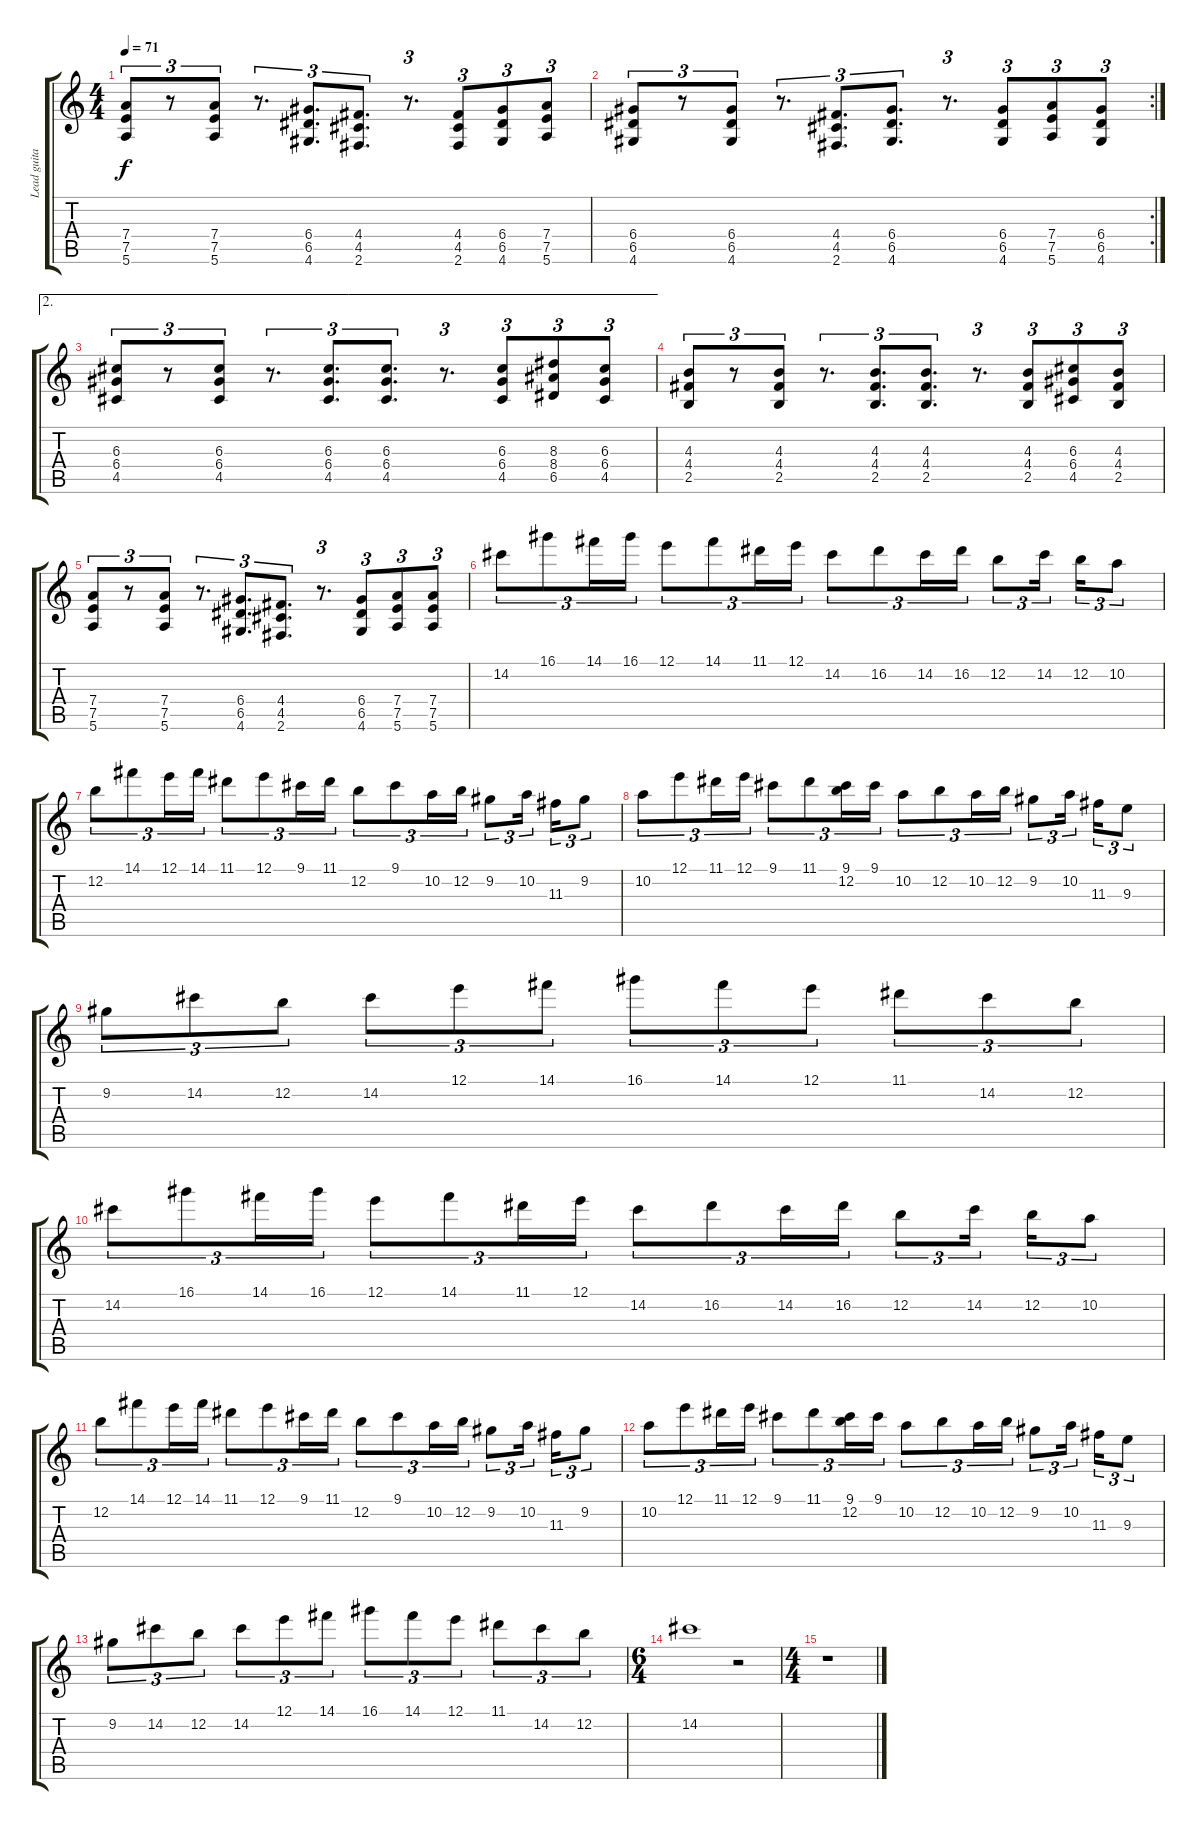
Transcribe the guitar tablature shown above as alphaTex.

\track ("Lead guitar" "Lead guita") {instrument distortionguitar}
\staff {score tabs}
\tuning (E4 B3 G3 D3 A2 E2) {hide}
\ts (4 4)
\tempo 71
\clef g2
\ks c
(7.4 7.5 5.6).8{tu (3 2) dy f} r.8{tu (3 2)} (7.4 7.5 5.6).8{tu (3 2)} r.8{d tu (3 2)} (6.4 6.5 4.6).8{d tu (3 2)} (4.4 4.5 2.6).8{d tu (3 2)} r.8{d tu (3 2)} (4.4 4.5 2.6).8{tu (3 2)} (6.4 6.5 4.6).8{tu (3 2)} (7.4 7.5 5.6).8{tu (3 2)} |
\rc 2
(6.4 6.5 4.6).8{tu (3 2)} r.8{tu (3 2)} (6.4 6.5 4.6).8{tu (3 2)} r.8{d tu (3 2)} (4.4 4.5 2.6).8{d tu (3 2)} (6.4 6.5 4.6).8{d tu (3 2)} r.8{d tu (3 2)} (6.4 6.5 4.6).8{tu (3 2)} (7.4 7.5 5.6).8{tu (3 2)} (6.4 6.5 4.6).8{tu (3 2)} |
\ae 2
(6.3 6.4 4.5).8{tu (3 2)} r.8{tu (3 2)} (6.3 6.4 4.5).8{tu (3 2)} r.8{d tu (3 2)} (6.3 6.4 4.5).8{d tu (3 2)} (6.3 6.4 4.5).8{d tu (3 2)} r.8{d tu (3 2)} (6.3 6.4 4.5).8{tu (3 2)} (8.3 8.4 6.5).8{tu (3 2)} (6.3 6.4 4.5).8{tu (3 2)} |
(4.3 4.4 2.5).8{tu (3 2)} r.8{tu (3 2)} (4.3 4.4 2.5).8{tu (3 2)} r.8{d tu (3 2)} (4.3 4.4 2.5).8{d tu (3 2)} (4.3 4.4 2.5).8{d tu (3 2)} r.8{d tu (3 2)} (4.3 4.4 2.5).8{tu (3 2)} (6.3 6.4 4.5).8{tu (3 2)} (4.3 4.4 2.5).8{tu (3 2)} |
(7.4 7.5 5.6).8{tu (3 2)} r.8{tu (3 2)} (7.4 7.5 5.6).8{tu (3 2)} r.8{d tu (3 2)} (6.4 6.5 4.6).8{d tu (3 2)} (4.4 4.5 2.6).8{d tu (3 2)} r.8{d tu (3 2)} (6.4 6.5 4.6).8{tu (3 2)} (7.4 7.5 5.6).8{tu (3 2)} (7.4 7.5 5.6).8{tu (3 2)} |
14.2.8{tu (3 2) volume 14} 16.1.8{tu (3 2)} 14.1.16{tu (3 2)} 16.1.16{tu (3 2)} 12.1.8{tu (3 2)} 14.1.8{tu (3 2)} 11.1.16{tu (3 2)} 12.1.16{tu (3 2)} 14.2.8{tu (3 2)} 16.2.8{tu (3 2)} 14.2.16{tu (3 2)} 16.2.16{tu (3 2)} 12.2.8{tu (3 2)} 14.2.16{tu (3 2) beam splitsecondary} 12.2.16{tu (3 2)} 10.2.8{tu (3 2)} |
12.2.8{tu (3 2)} 14.1.8{tu (3 2)} 12.1.16{tu (3 2)} 14.1.16{tu (3 2)} 11.1.8{tu (3 2)} 12.1.8{tu (3 2)} 9.1.16{tu (3 2)} 11.1.16{tu (3 2)} 12.2.8{tu (3 2)} 9.1.8{tu (3 2)} 10.2.16{tu (3 2)} 12.2.16{tu (3 2)} 9.2.8{tu (3 2)} 10.2.16{tu (3 2) beam splitsecondary} 11.3.16{tu (3 2)} 9.2.8{tu (3 2)} |
10.2.8{tu (3 2)} 12.1.8{tu (3 2)} 11.1.16{tu (3 2)} 12.1.16{tu (3 2)} 9.1.8{tu (3 2)} 11.1.8{tu (3 2)} (9.1 12.2).16{tu (3 2)} 9.1.16{tu (3 2)} 10.2.8{tu (3 2)} 12.2.8{tu (3 2)} 10.2.16{tu (3 2)} 12.2.16{tu (3 2)} 9.2.8{tu (3 2)} 10.2.16{tu (3 2) beam splitsecondary} 11.3.16{tu (3 2)} 9.3.8{tu (3 2)} |
9.2.8{tu (3 2)} 14.2.8{tu (3 2)} 12.2.8{tu (3 2)} 14.2.8{tu (3 2)} 12.1.8{tu (3 2)} 14.1.8{tu (3 2)} 16.1.8{tu (3 2)} 14.1.8{tu (3 2)} 12.1.8{tu (3 2)} 11.1.8{tu (3 2)} 14.2.8{tu (3 2)} 12.2.8{tu (3 2)} |
14.2.8{tu (3 2)} 16.1.8{tu (3 2)} 14.1.16{tu (3 2)} 16.1.16{tu (3 2)} 12.1.8{tu (3 2)} 14.1.8{tu (3 2)} 11.1.16{tu (3 2)} 12.1.16{tu (3 2)} 14.2.8{tu (3 2)} 16.2.8{tu (3 2)} 14.2.16{tu (3 2)} 16.2.16{tu (3 2)} 12.2.8{tu (3 2)} 14.2.16{tu (3 2) beam splitsecondary} 12.2.16{tu (3 2)} 10.2.8{tu (3 2)} |
12.2.8{tu (3 2)} 14.1.8{tu (3 2)} 12.1.16{tu (3 2)} 14.1.16{tu (3 2)} 11.1.8{tu (3 2)} 12.1.8{tu (3 2)} 9.1.16{tu (3 2)} 11.1.16{tu (3 2)} 12.2.8{tu (3 2)} 9.1.8{tu (3 2)} 10.2.16{tu (3 2)} 12.2.16{tu (3 2)} 9.2.8{tu (3 2)} 10.2.16{tu (3 2) beam splitsecondary} 11.3.16{tu (3 2)} 9.2.8{tu (3 2)} |
10.2.8{tu (3 2)} 12.1.8{tu (3 2)} 11.1.16{tu (3 2)} 12.1.16{tu (3 2)} 9.1.8{tu (3 2)} 11.1.8{tu (3 2)} (9.1 12.2).16{tu (3 2)} 9.1.16{tu (3 2)} 10.2.8{tu (3 2)} 12.2.8{tu (3 2)} 10.2.16{tu (3 2)} 12.2.16{tu (3 2)} 9.2.8{tu (3 2)} 10.2.16{tu (3 2) beam splitsecondary} 11.3.16{tu (3 2)} 9.3.8{tu (3 2)} |
9.2.8{tu (3 2)} 14.2.8{tu (3 2)} 12.2.8{tu (3 2)} 14.2.8{tu (3 2)} 12.1.8{tu (3 2)} 14.1.8{tu (3 2)} 16.1.8{tu (3 2)} 14.1.8{tu (3 2)} 12.1.8{tu (3 2)} 11.1.8{tu (3 2)} 14.2.8{tu (3 2)} 12.2.8{tu (3 2)} |
\ts (6 4)
14.2.1 r.2 |
\ts (4 4)
r.1
